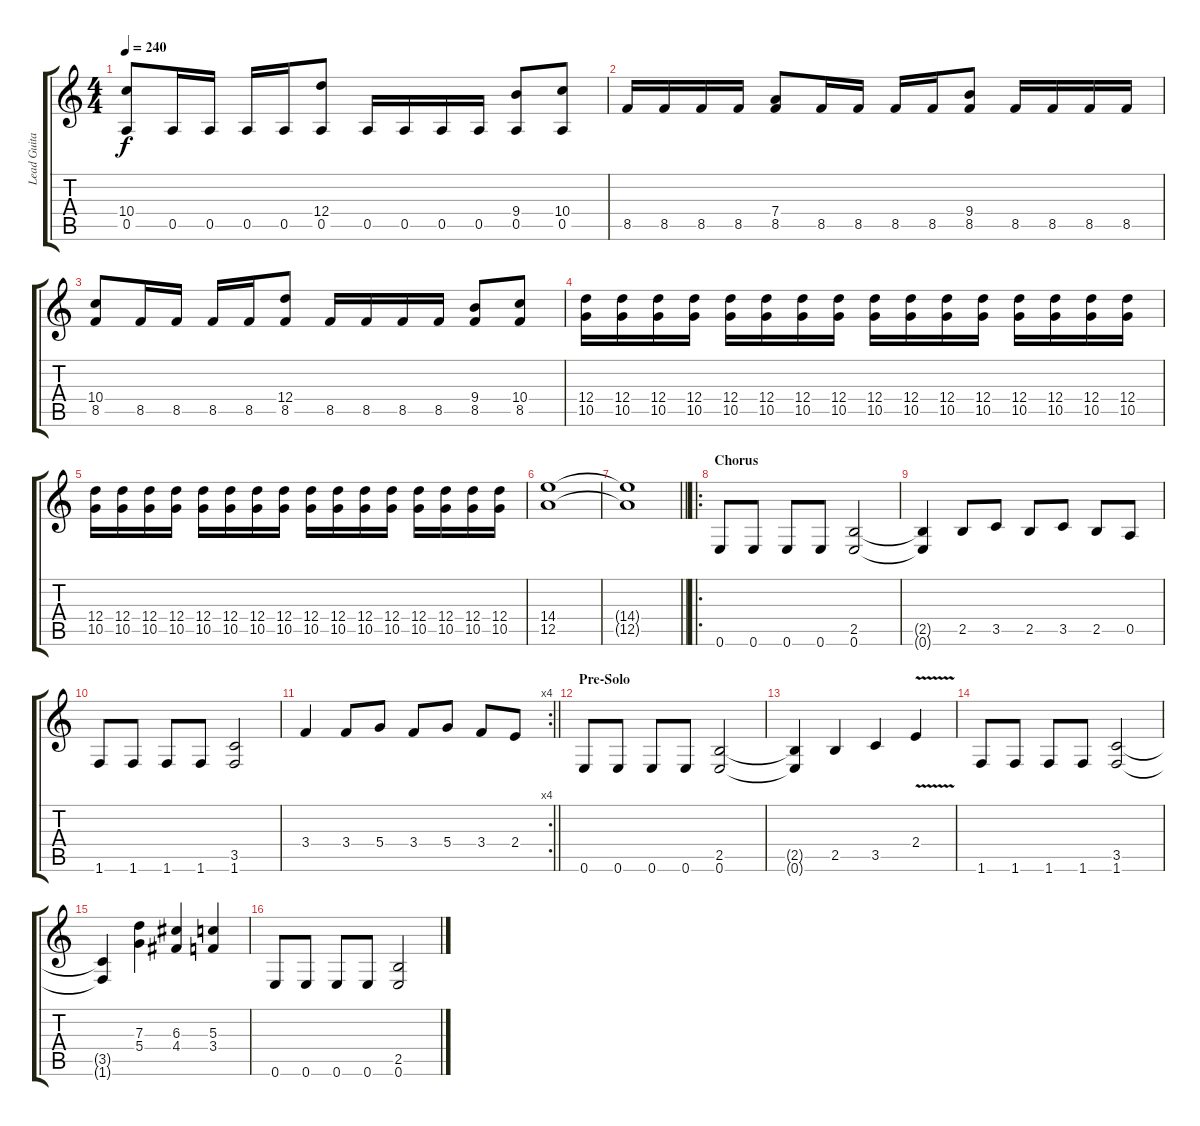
\track ("Lead Guitar" "Lead Guita") {instrument distortionguitar}
\staff {score tabs}
\tuning (E4 B3 G3 D3 A2 E2) {hide}
\ts (4 4)
\tempo 240
\clef g2
\ks c
(10.4 0.5).8{dy f} 0.5.16 0.5.16 0.5.16 0.5.16 (12.4 0.5).8 0.5.16 0.5.16 0.5.16 0.5.16 (9.4 0.5).8 (10.4 0.5).8 |
8.5.16 8.5.16 8.5.16 8.5.16 (7.4 8.5).8 8.5.16 8.5.16 8.5.16 8.5.16 (9.4 8.5).8 8.5.16 8.5.16 8.5.16 8.5.16 |
(10.4 8.5).8 8.5.16 8.5.16 8.5.16 8.5.16 (12.4 8.5).8 8.5.16 8.5.16 8.5.16 8.5.16 (9.4 8.5).8 (10.4 8.5).8 |
(12.4 10.5).16 (12.4 10.5).16 (12.4 10.5).16 (12.4 10.5).16 (12.4 10.5).16 (12.4 10.5).16 (12.4 10.5).16 (12.4 10.5).16 (12.4 10.5).16 (12.4 10.5).16 (12.4 10.5).16 (12.4 10.5).16 (12.4 10.5).16 (12.4 10.5).16 (12.4 10.5).16 (12.4 10.5).16 |
(12.4 10.5).16 (12.4 10.5).16 (12.4 10.5).16 (12.4 10.5).16 (12.4 10.5).16 (12.4 10.5).16 (12.4 10.5).16 (12.4 10.5).16 (12.4 10.5).16 (12.4 10.5).16 (12.4 10.5).16 (12.4 10.5).16 (12.4 10.5).16 (12.4 10.5).16 (12.4 10.5).16 (12.4 10.5).16 |
(14.4 12.5).1 |
\barLineRight lightlight
(14.4{t} 12.5{t}).1 |
\ro
\section ("" "Chorus")
0.6.8 0.6.8 0.6.8 0.6.8 (2.5 0.6).2 |
(2.5{t} 0.6{t}).4 2.5.8 3.5.8 2.5.8 3.5.8 2.5.8 0.5.8 |
1.6.8 1.6.8 1.6.8 1.6.8 (3.5 1.6).2 |
\rc 4
\barLineRight lightlight
3.4.4 3.4.8 5.4.8 3.4.8 5.4.8 3.4.8 2.4.8 |
\section ("" "Pre-Solo")
0.6.8 0.6.8 0.6.8 0.6.8 (2.5 0.6).2 |
(2.5{t} 0.6{t}).4 2.5.4 3.5.4 2.4{v}.4 |
1.6.8 1.6.8 1.6.8 1.6.8 (3.5 1.6).2 |
(3.5{t} 1.6{t}).4 (7.3 5.4).4 (6.3 4.4).4 (5.3 3.4).4 |
0.6.8 0.6.8 0.6.8 0.6.8 (2.5 0.6).2
